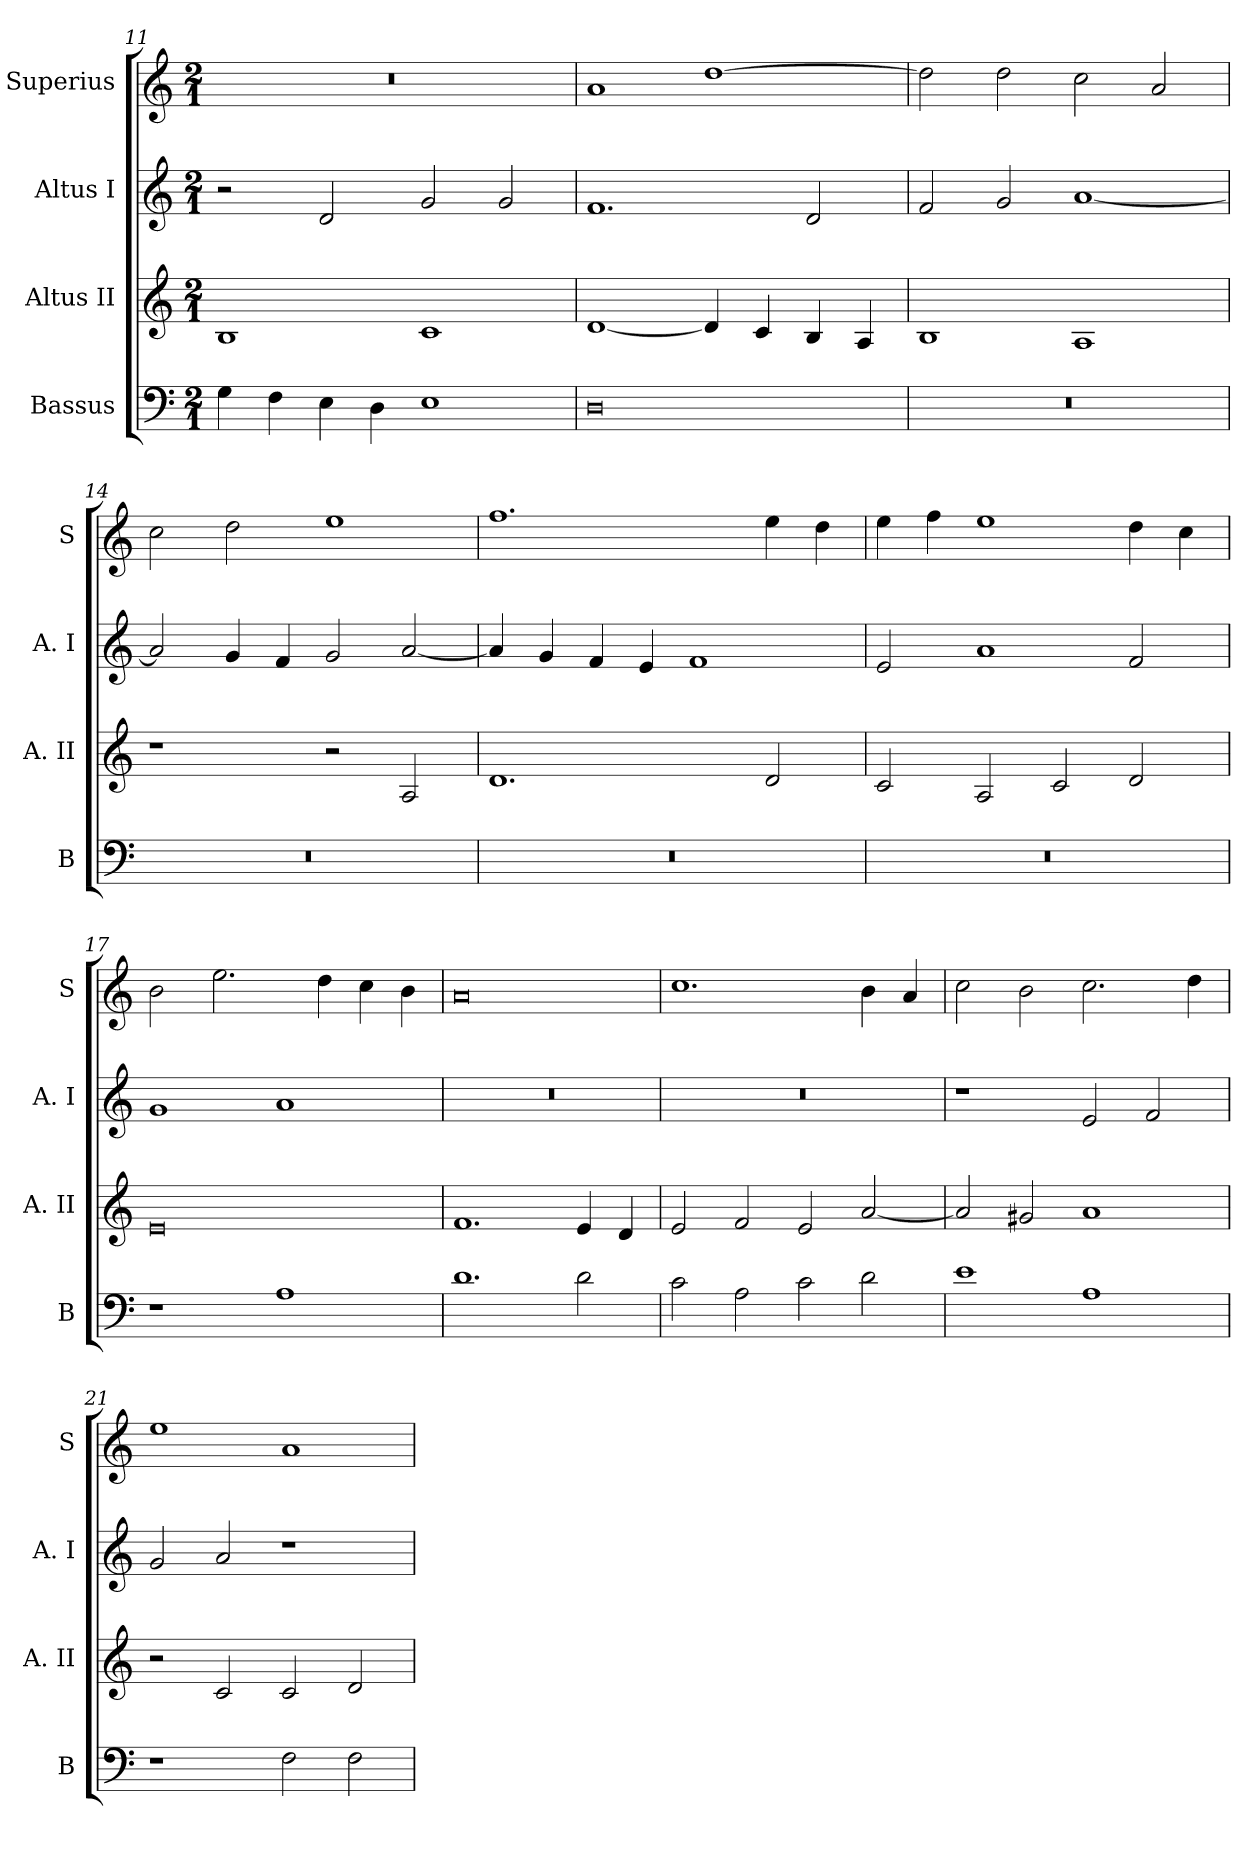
**kern	**kern	**kern	**kern
*part4	*part3	*part2	*part1
*staff4	*staff3	*staff2	*staff1
*I"Bassus	*I"Altus II	*I"Altus I	*I"Superius
*I'B	*I'A. II	*I'A. I	*I'S
*clefF4	*clefG2	*clefG2	*clefG2
*k[]	*k[]	*k[]	*k[]
*C:	*C:	*C:	*C:
*M2/1	*M2/1	*M2/1	*M2/1
=11	=11	=11	=11
4G	1B	2r	0r
4F	.	.	.
4E	.	2d	.
4D	.	.	.
1E	1c	2g	.
.	.	2g	.
=12	=12	=12	=12
0D	[1d	1.f	1a
.	4d]	.	[1dd
.	4c	.	.
.	4B	2d	.
.	4A	.	.
=13	=13	=13	=13
0r	1B	2f	2dd]
.	.	2g	2dd
.	1A	[1a	2cc
.	.	.	2a
=14	=14	=14	=14
0r	1r	2a]	2cc
.	.	4g	2dd
.	.	4f	.
.	2r	2g	1ee
.	2A	[2a	.
=15	=15	=15	=15
0r	1.d	4a]	1.ff
.	.	4g	.
.	.	4f	.
.	.	4e	.
.	.	1f	.
.	2d	.	4ee
.	.	.	4dd
=16	=16	=16	=16
0r	2c	2e	4ee
.	.	.	4ff
.	2A	1a	1ee
.	2c	.	.
.	2d	2f	4dd
.	.	.	4cc
=17	=17	=17	=17
1r	0e	1g	2b
.	.	.	2.ee
1A	.	1a	.
.	.	.	4dd
.	.	.	4cc
.	.	.	4b
=18	=18	=18	=18
1.d	1.f	0r	0a
2d	4e	.	.
.	4d	.	.
=19	=19	=19	=19
2c	2e	0r	1.cc
2A	2f	.	.
2c	2e	.	.
2d	[2a	.	4b
.	.	.	4a
=20	=20	=20	=20
1e	2a]	1r	2cc
.	2g#X	.	2b
1A	1a	2e	2.cc
.	.	2f	.
.	.	.	4dd
=21	=21	=21	=21
1r	2r	2g	1ee
.	2c	2a	.
2F	2c	1r	1a
2F	2d	.	.
=	=	=	=
*-	*-	*-	*-
